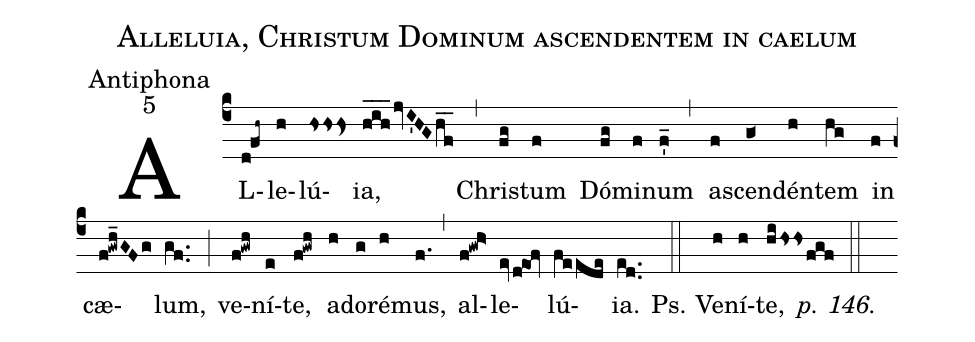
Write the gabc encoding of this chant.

name:Alleluia, Christum Dominum ascendentem in caelum;
office-part:Antiphona;
mode:5;
%%
(c4)
AL(d!fh~)le(h)lú(hsss>)ia,(hih___jvI'HGhf__) (,)
Chris(fg)tum(f) Dó(fg)mi(f)num(f'_) (,)
as(f)cen(g<)dén(h)tem(hg) in(f) cæ(f!gwh_GFg)lum,(gf..) (;)
ve(f!gwh)ní(e)te,(f!gwh) a(h)do(g)ré(h)mus,(f.) (,)
al(f!gwh>)le(evd!eof)lú(fe/ede)ia.(ed..) (::)

Ps. Ve(h)ní(h)te,(hi/hssfgf) <i>p. 146.</i>(::)
